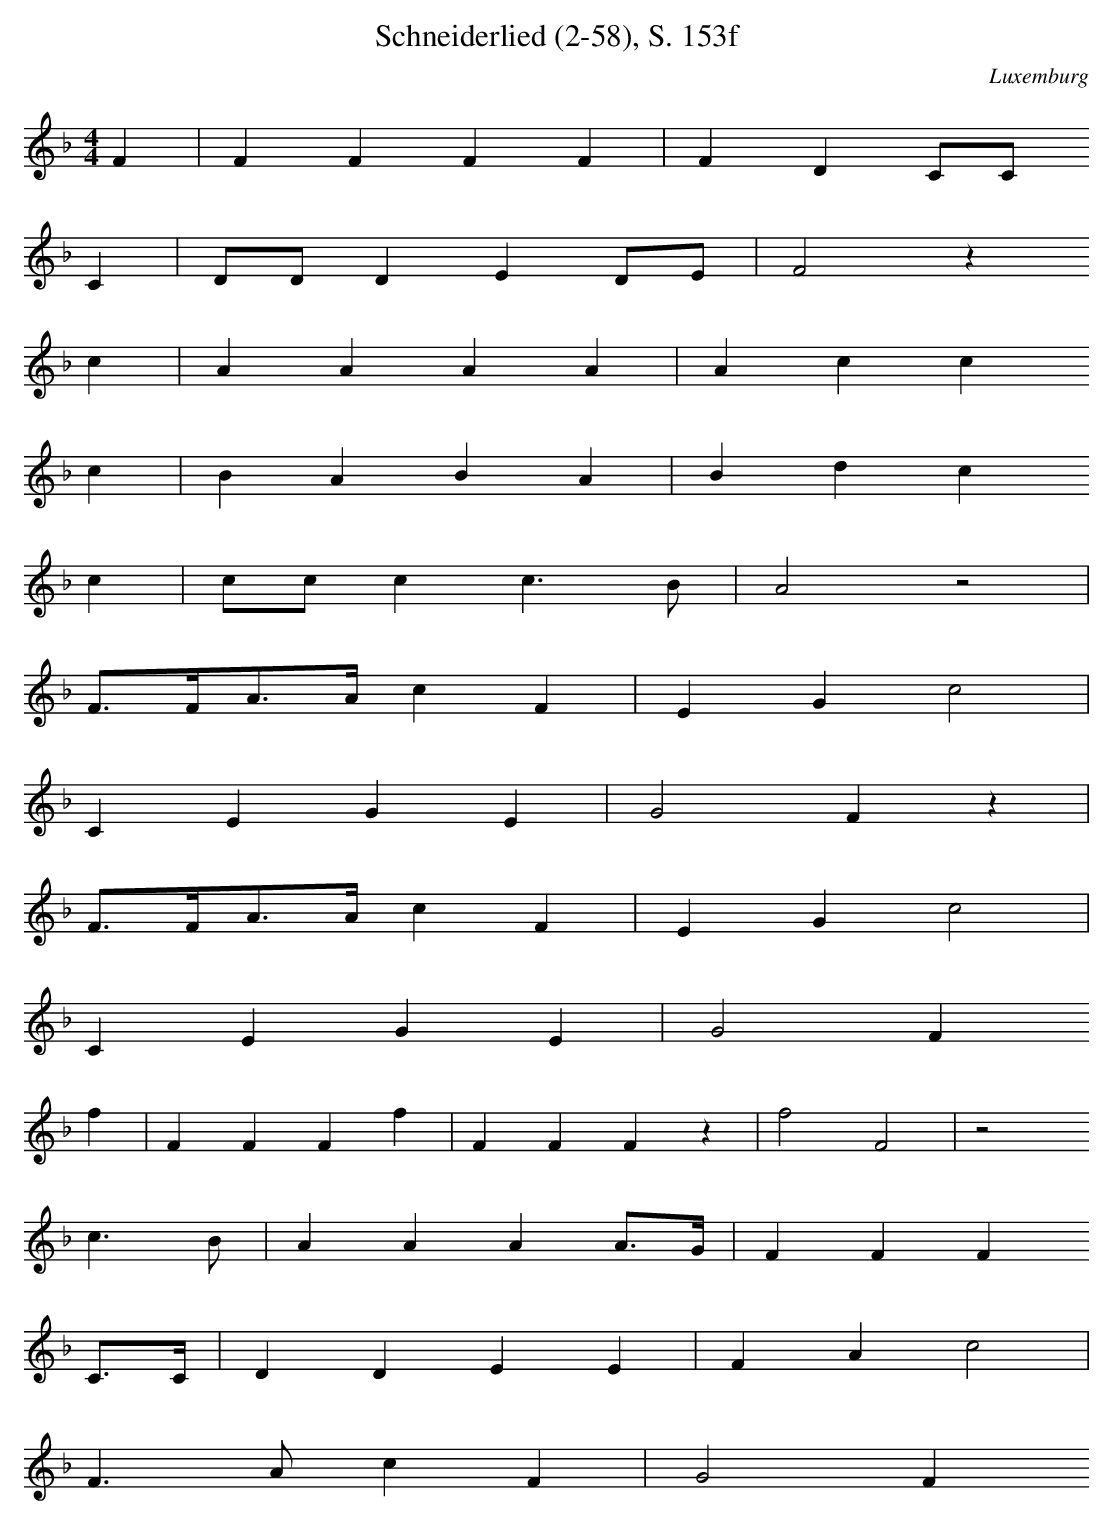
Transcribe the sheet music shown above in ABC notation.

X:1
T: Schneiderlied (2-58), S. 153f
O: Luxemburg
M: 4/4
L: 1/16
K: F
F4 | F4F4F4F4 | F4D4C2C2
C4 | D2D2D4E4D2E2 | F8z4
c4 | A4A4A4A4 | A4c4c4
c4 | B4A4B4A4 | B4d4c4
c4 | c2c2c4c6B2 | A8z8 |
F3FA3Ac4F4 | E4G4c8 |
C4E4G4E4 | G8F4z4 |
F3FA3Ac4F4 | E4G4c8 |
C4E4G4E4 | G8F4
f4 | F4F4F4f4 | F4F4F4z4 | f8F8 | z8
c6B2 | A4A4A4A3G | F4F4F4
C3C | D4D4E4E4 | F4A4c8 |
F6A2c4F4 | G8F4
